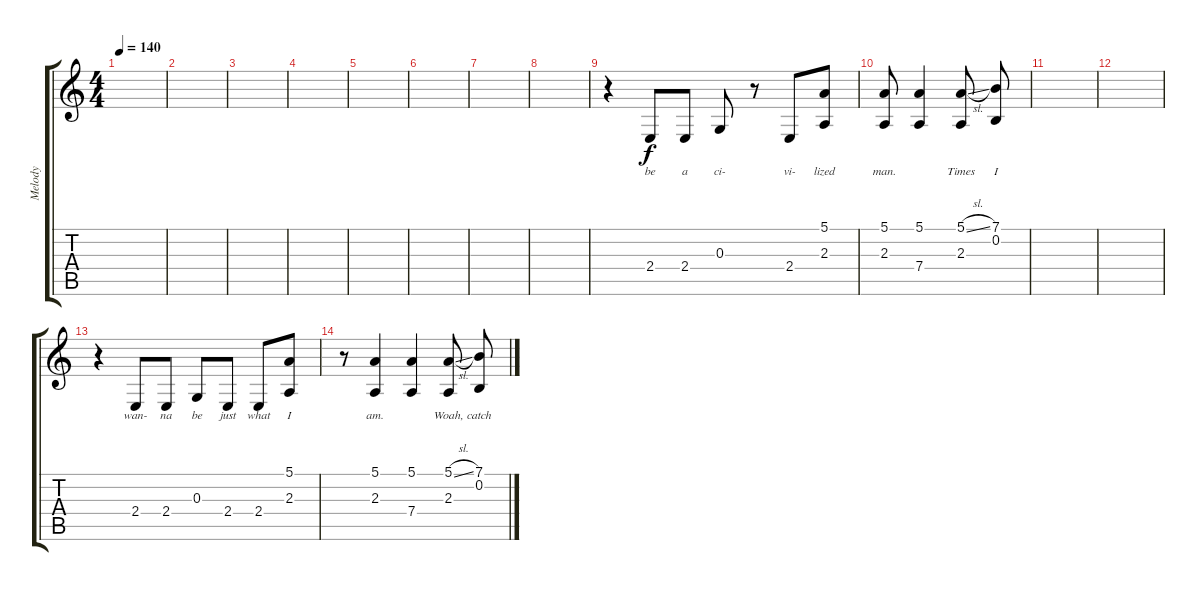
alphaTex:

\track ("Melody" "Melody") {instrument clarinet}
\staff {score tabs}
\tuning (E4 B3 G3 D3 A2 E2) {hide}
\ts (4 4)
\tempo 140
\clef g2
\ks c
|
|
|
|
|
|
|
|
r.4 2.4.8{lyrics (0 "be") lyrics (1 "") lyrics (2 "") lyrics (3 "") lyrics (4 "")} 2.4.8{lyrics (0 "a") lyrics (1 "") lyrics (2 "") lyrics (3 "") lyrics (4 "")} 0.3.8{lyrics (0 "ci-") lyrics (1 "") lyrics (2 "") lyrics (3 "") lyrics (4 "")} r.8 2.4.8{lyrics (0 "vi-") lyrics (1 "") lyrics (2 "") lyrics (3 "") lyrics (4 "")} (5.1 2.3).8{lyrics (0 "lized") lyrics (1 "") lyrics (2 "") lyrics (3 "") lyrics (4 "")} |
(5.1 2.3).8{lyrics (0 "man.") lyrics (1 "") lyrics (2 "") lyrics (3 "") lyrics (4 "")} (5.1 7.4).4{lyrics (0 "") lyrics (1 "") lyrics (2 "") lyrics (3 "") lyrics (4 "")} (5.1{sl} 2.3).8{lyrics (0 "Times") lyrics (1 "") lyrics (2 "") lyrics (3 "") lyrics (4 "")} (7.1 0.2).8{lyrics (0 "I") lyrics (1 "") lyrics (2 "") lyrics (3 "") lyrics (4 "")} |
|
|
r.4 2.4.8{lyrics (0 "wan-") lyrics (1 "") lyrics (2 "") lyrics (3 "") lyrics (4 "")} 2.4.8{lyrics (0 "na") lyrics (1 "") lyrics (2 "") lyrics (3 "") lyrics (4 "")} 0.3.8{lyrics (0 "be") lyrics (1 "") lyrics (2 "") lyrics (3 "") lyrics (4 "")} 2.4.8{lyrics (0 "just") lyrics (1 "") lyrics (2 "") lyrics (3 "") lyrics (4 "")} 2.4.8{lyrics (0 "what") lyrics (1 "") lyrics (2 "") lyrics (3 "") lyrics (4 "")} (5.1 2.3).8{lyrics (0 "I") lyrics (1 "") lyrics (2 "") lyrics (3 "") lyrics (4 "")} |
r.8 (5.1 2.3).4{lyrics (0 "am.") lyrics (1 "") lyrics (2 "") lyrics (3 "") lyrics (4 "")} (5.1 7.4).4{lyrics (0 "") lyrics (1 "") lyrics (2 "") lyrics (3 "") lyrics (4 "")} (5.1{sl} 2.3).8{lyrics (0 "Woah,") lyrics (1 "") lyrics (2 "") lyrics (3 "") lyrics (4 "")} (7.1 0.2).8{lyrics (0 "catch") lyrics (1 "") lyrics (2 "") lyrics (3 "") lyrics (4 "")}
